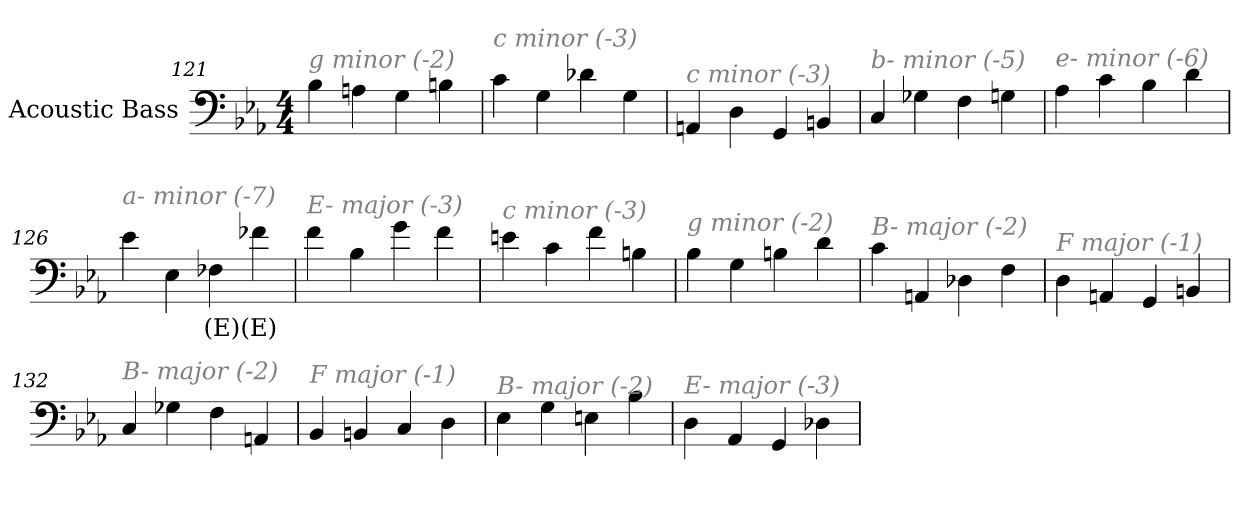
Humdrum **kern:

**kern	**text
*part1	*part1
*staff1	*staff1
*I"Acoustic Bass	*
*clefF4	*
*ITrd7c12	*
*k[b-e-a-]	*
*E-:	*
*M4/4	*
=121	=121
!LO:TX:i:color=#808080:t=g minor (-2)	!
4BB-	.
4AAn	.
4GG	.
4BBn	.
=122	=122
!LO:TX:i:color=#808080:t=c minor (-3)	!
4C	.
4GG	.
4D-X	.
4GG	.
=123	=123
!LO:TX:i:color=#808080:t=c minor (-3)	!
4AAAn	.
4DD	.
4GGG	.
4BBBn	.
=124	=124
!LO:TX:i:color=#808080:t=b- minor (-5)	!
4CC	.
4GG-X	.
4FF	.
4GGn	.
=125	=125
!LO:TX:i:color=#808080:t=e- minor (-6)	!
4AA-	.
4C	.
4BB-	.
4D	.
=126	=126
!LO:TX:i:color=#808080:t=a- minor (-7)	!
4E-	.
4EE-	.
4FF-Xi	(E)
4F-Xi	(E)
=127	=127
!LO:TX:i:color=#808080:t=E- major (-3)	!
4F	.
4BB-	.
4G	.
4F	.
=128	=128
!LO:TX:i:color=#808080:t=c minor (-3)	!
4En	.
4C	.
4F	.
4BBn	.
=129	=129
!LO:TX:i:color=#808080:t=g minor (-2)	!
4BB-	.
4GG	.
4BBn	.
4D	.
=130	=130
!LO:TX:i:color=#808080:t=B- major (-2)	!
4C	.
4AAAn	.
4DD-X	.
4FF	.
=131	=131
!LO:TX:i:color=#808080:t=F major (-1)	!
4DD	.
4AAAn	.
4GGG	.
4BBBn	.
=132	=132
!LO:TX:i:color=#808080:t=B- major (-2)	!
4CC	.
4GG-X	.
4FF	.
4AAAn	.
=133	=133
!LO:TX:i:color=#808080:t=F major (-1)	!
4BBB-	.
4BBBn	.
4CC	.
4DD	.
=134	=134
!LO:TX:i:color=#808080:t=B- major (-2)	!
4EE-	.
4GG	.
4EEn	.
4BB-	.
=135	=135
!LO:TX:i:color=#808080:t=E- major (-3)	!
4DD	.
4AAA-	.
4GGG	.
4DD-X	.
=	=
*-	*-
